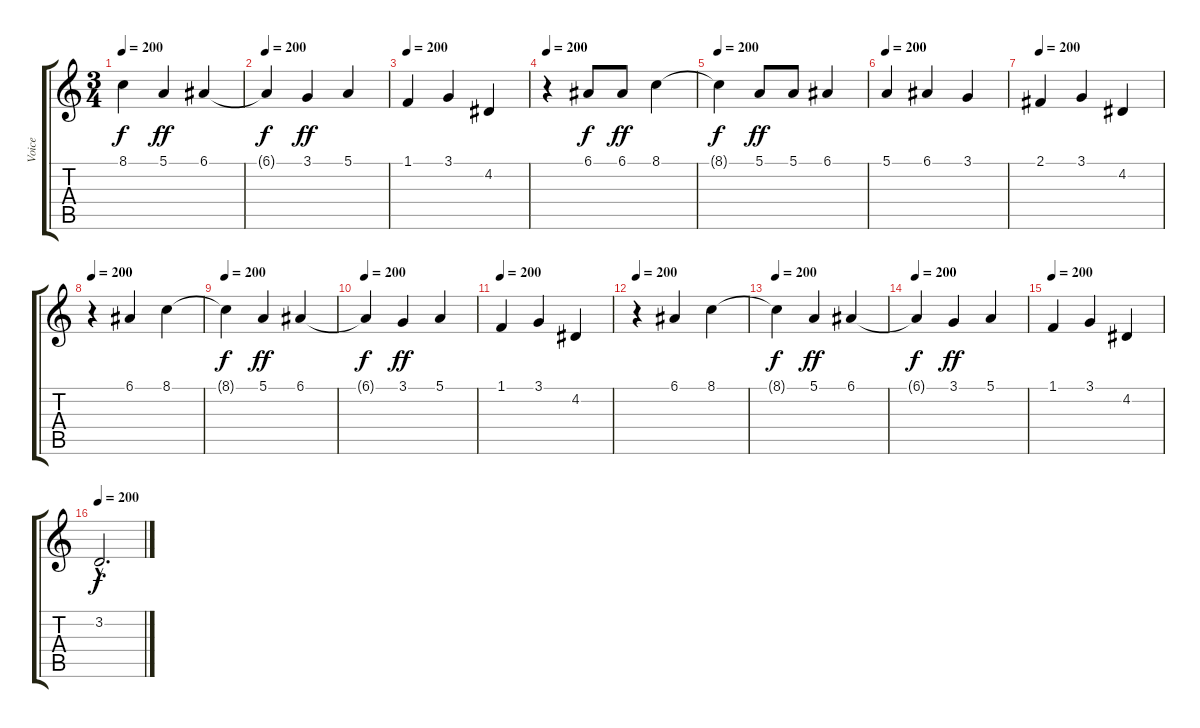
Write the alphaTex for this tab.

\track ("Voice" "Voice") {instrument lead6voice}
\staff {score tabs}
\tuning (E4 B3 G3 D3 A2 E2) {hide}
\ts (3 4)
\tempo 200
\clef g2
\ks c
8.1{t}.4{dy f} 5.1.4{dy ff} 6.1.4 |
\tempo 200
6.1{t}.4{dy f} 3.1.4{dy ff} 5.1.4 |
\tempo 200
1.1.4 3.1.4 4.2.4 |
\tempo 200
r.4 6.1.8{dy f} 6.1.8{dy ff} 8.1.4 |
\tempo 200
8.1{t}.4{dy f} 5.1.8{dy ff} 5.1.8 6.1.4 |
\tempo 200
5.1.4 6.1.4 3.1.4 |
\tempo 200
2.1.4 3.1.4 4.2.4 |
\tempo 200
r.4 6.1.4 8.1.4 |
\tempo 200
8.1{t}.4{dy f} 5.1.4{dy ff} 6.1.4 |
\tempo 200
6.1{t}.4{dy f} 3.1.4{dy ff} 5.1.4 |
\tempo 200
1.1.4 3.1.4 4.2.4 |
\tempo 200
r.4 6.1.4 8.1.4 |
\tempo 200
8.1{t}.4{dy f} 5.1.4{dy ff} 6.1.4 |
\tempo 200
6.1{t}.4{dy f} 3.1.4{dy ff} 5.1.4 |
\tempo 200
1.1.4 3.1.4 4.2.4 |
\tempo 200
3.2{hac}.2{d dy f}
